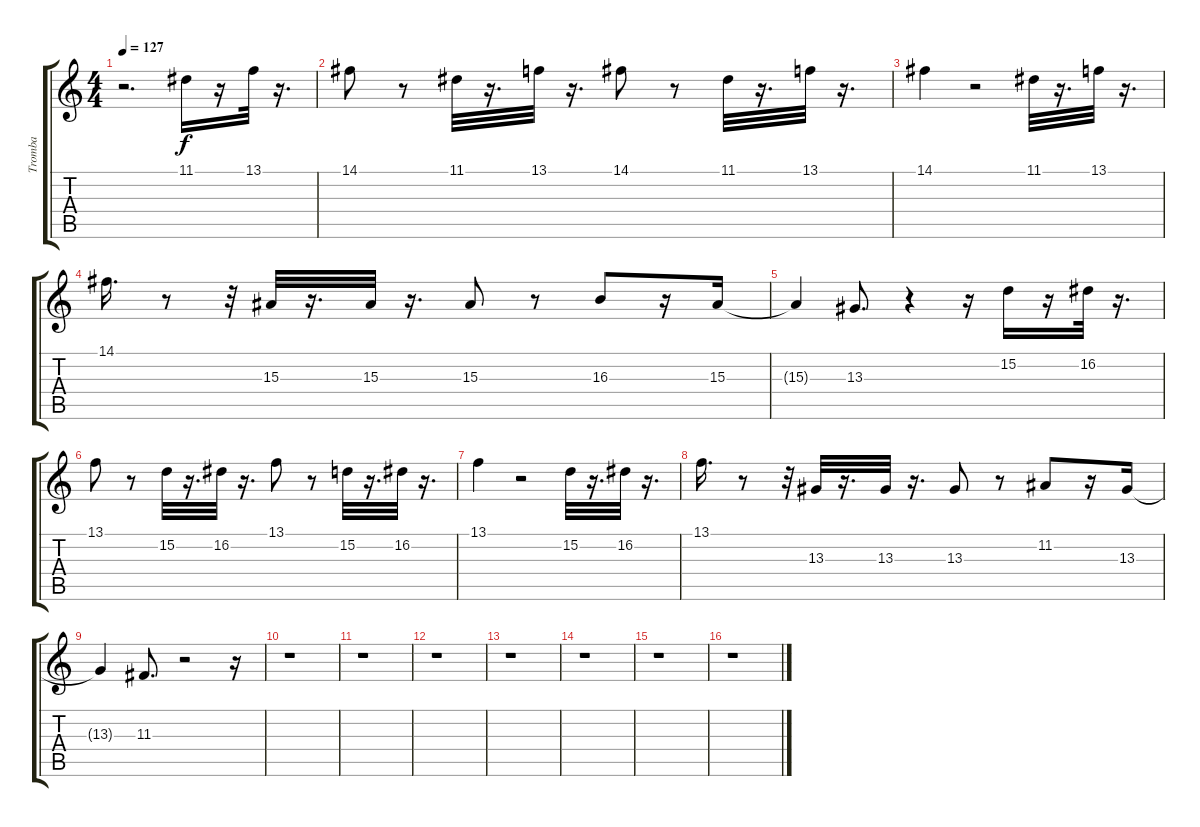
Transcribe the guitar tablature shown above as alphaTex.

\track ("Tromba" "Tromba") {instrument trumpet}
\staff {score tabs}
\tuning (E4 B3 G3 D3 A2 E2) {hide}
\ts (4 4)
\tempo 127
\clef g2
\ks c
r.2{d dy f} 11.1.16 r.16 13.1.32 r.16{d} |
14.1.8 r.8 11.1.32 r.16{d} 13.1.32 r.16{d} 14.1.8 r.8 11.1.32 r.16{d} 13.1.32 r.16{d} |
14.1.4 r.2 11.1.32 r.16{d} 13.1.32 r.16{d} |
14.1.16{d} r.8 r.32 15.3.32 r.16{d} 15.3.32 r.16{d} 15.3.8 r.8 16.3.8 r.16 15.3.16 |
15.3{t}.4 13.3.8{d} r.4 r.16 15.2.16 r.16 16.2.32 r.16{d} |
13.1.8 r.8 15.2.32 r.16{d} 16.2.32 r.16{d} 13.1.8 r.8 15.2.32 r.16{d} 16.2.32 r.16{d} |
13.1.4 r.2 15.2.32 r.16{d} 16.2.32 r.16{d} |
13.1.16{d} r.8 r.32 13.3.32 r.16{d} 13.3.32 r.16{d} 13.3.8 r.8 11.2.8 r.16 13.3.16 |
13.3{t}.4 11.3.8{d} r.2 r.16 |
r.1 |
r.1 |
r.1 |
r.1 |
r.1 |
r.1 |
r.1
